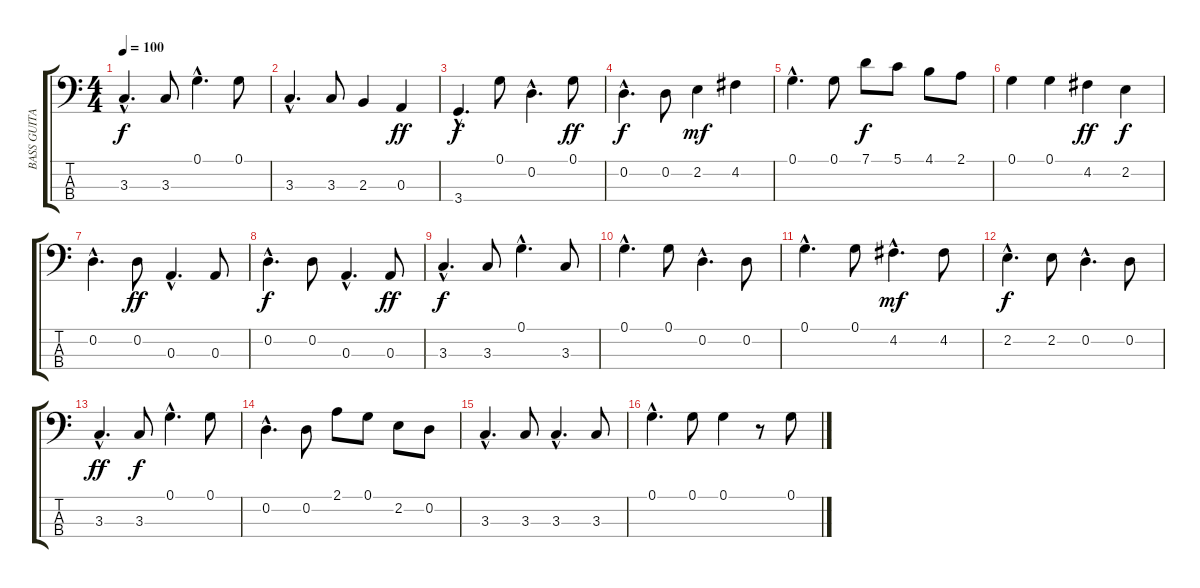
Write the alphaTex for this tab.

\track ("BASS GUITA" "BASS GUITA") {instrument fretlessbass}
\staff {score tabs}
\tuning (G2 D2 A1 E1) {hide}
\ts (4 4)
\tempo 100
\clef f4
\ks c
3.3{hac}.4{d dy f} 3.3.8 0.1{hac}.4{d} 0.1.8 |
3.3{hac}.4{d} 3.3.8 2.3.4 0.3.4{dy ff} |
3.4{hac}.4{d dy f} 0.1.8 0.2{hac}.4{d} 0.1.8{dy ff} |
0.2{hac}.4{d dy f} 0.2.8 2.2.4{dy mf} 4.2.4 |
0.1{hac}.4{d} 0.1.8 7.1.8{dy f} 5.1.8 4.1.8 2.1.8 |
0.1.4 0.1.4 4.2.4{dy ff} 2.2.4{dy f} |
0.2{hac}.4{d} 0.2.8{dy ff} 0.3{hac}.4{d} 0.3.8 |
0.2{hac}.4{d dy f} 0.2.8 0.3{hac}.4{d} 0.3.8{dy ff} |
3.3{hac}.4{d dy f} 3.3.8 0.1{hac}.4{d} 3.3.8 |
0.1{hac}.4{d} 0.1.8 0.2{hac}.4{d} 0.2.8 |
0.1{hac}.4{d} 0.1.8 4.2{hac}.4{d dy mf} 4.2.8 |
2.2{hac}.4{d dy f} 2.2.8 0.2{hac}.4{d} 0.2.8 |
3.3{hac}.4{d dy ff} 3.3.8{dy f} 0.1{hac}.4{d} 0.1.8 |
0.2{hac}.4{d} 0.2.8 2.1.8 0.1.8 2.2.8 0.2.8 |
3.3{hac}.4{d} 3.3.8 3.3{hac}.4{d} 3.3.8 |
0.1{hac}.4{d} 0.1.8 0.1.4 r.8 0.1.8
